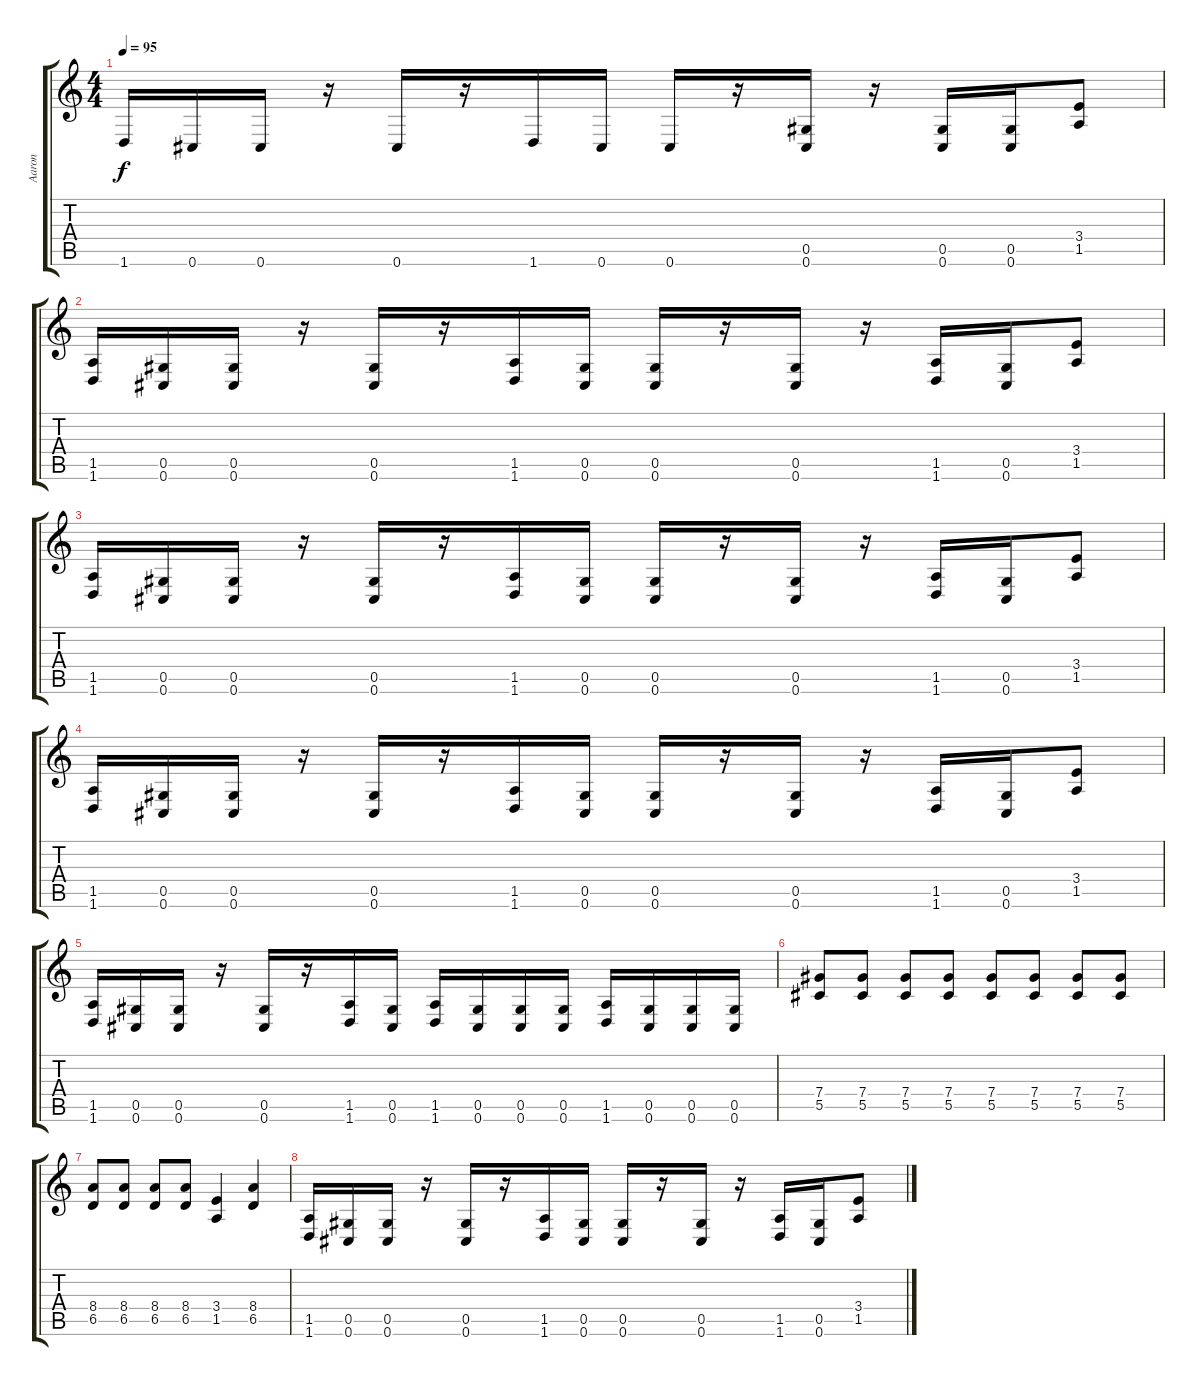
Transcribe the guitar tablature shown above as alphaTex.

\track ("Aaron" "Aaron") {instrument distortionguitar}
\staff {score tabs}
\tuning (Eb4 Bb3 Gb3 Db3 Ab2 Db2) {hide}
\ts (4 4)
\tempo 95
\clef g2
\ks c
1.6.16{dy f} 0.6.16 0.6.16 r.16 0.6.16 r.16 1.6.16 0.6.16 0.6.16 r.16 (0.5 0.6).16 r.16 (0.5 0.6).16 (0.5 0.6).16 (3.4 1.5).8 |
(1.5 1.6).16{instrument distortionguitar} (0.5 0.6).16 (0.5 0.6).16 r.16 (0.5 0.6).16 r.16 (1.5 1.6).16 (0.5 0.6).16 (0.5 0.6).16 r.16 (0.5 0.6).16 r.16 (1.5 1.6).16 (0.5 0.6).16 (3.4 1.5).8 |
(1.5 1.6).16{instrument distortionguitar} (0.5 0.6).16 (0.5 0.6).16 r.16 (0.5 0.6).16 r.16 (1.5 1.6).16 (0.5 0.6).16 (0.5 0.6).16 r.16 (0.5 0.6).16 r.16 (1.5 1.6).16 (0.5 0.6).16 (3.4 1.5).8 |
(1.5 1.6).16{instrument distortionguitar} (0.5 0.6).16 (0.5 0.6).16 r.16 (0.5 0.6).16 r.16 (1.5 1.6).16 (0.5 0.6).16 (0.5 0.6).16 r.16 (0.5 0.6).16 r.16 (1.5 1.6).16 (0.5 0.6).16 (3.4 1.5).8 |
(1.5 1.6).16{instrument distortionguitar} (0.5 0.6).16 (0.5 0.6).16 r.16 (0.5 0.6).16 r.16 (1.5 1.6).16 (0.5 0.6).16 (1.5 1.6).16 (0.5 0.6).16 (0.5 0.6).16 (0.5 0.6).16 (1.5 1.6).16 (0.5 0.6).16 (0.5 0.6).16 (0.5 0.6).16 |
(7.4 5.5).8 (7.4 5.5).8 (7.4 5.5).8 (7.4 5.5).8 (7.4 5.5).8 (7.4 5.5).8 (7.4 5.5).8 (7.4 5.5).8 |
(8.4 6.5).8 (8.4 6.5).8 (8.4 6.5).8 (8.4 6.5).8 (3.4 1.5).4 (8.4 6.5).4 |
(1.5 1.6).16{instrument distortionguitar} (0.5 0.6).16 (0.5 0.6).16 r.16 (0.5 0.6).16 r.16 (1.5 1.6).16 (0.5 0.6).16 (0.5 0.6).16 r.16 (0.5 0.6).16 r.16 (1.5 1.6).16 (0.5 0.6).16 (3.4 1.5).8
